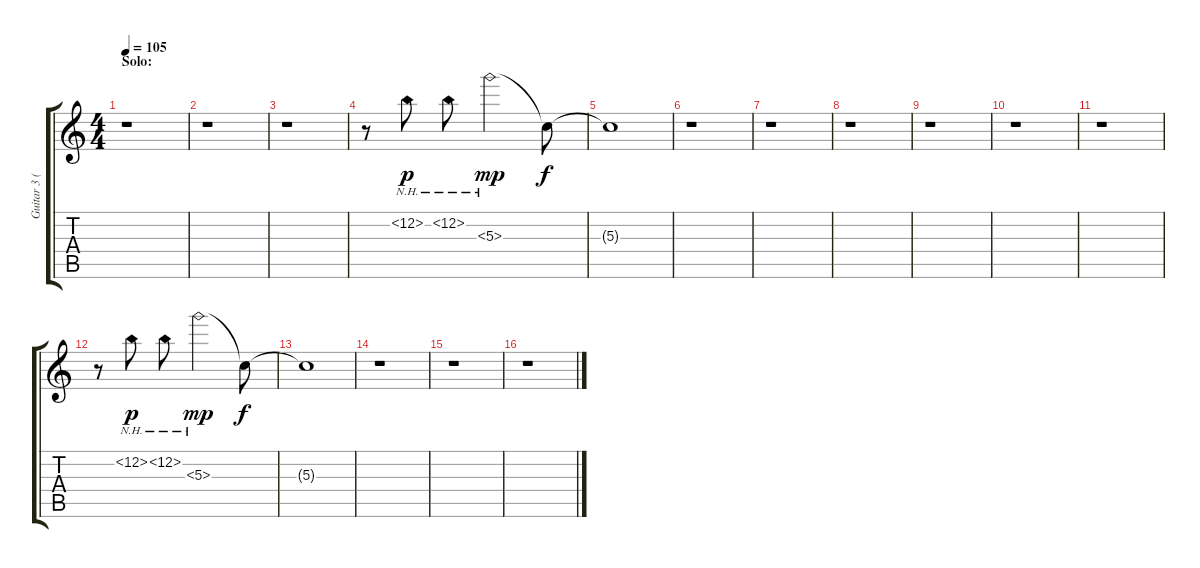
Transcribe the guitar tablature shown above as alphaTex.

\track ("Guitar 3 (Electric)" "Guitar 3 (") {instrument distortionguitar}
\staff {score tabs}
\tuning (E4 B3 G3 D3 A2 E2) {hide}
\ts (4 4)
\section ("" "Solo:")
\tempo 105
\clef g2
\ks c
r.1{dy f} |
r.1 |
r.1 |
r.8{volume 14} 12.2{nh}.8{dy p} 13.2{nh}.8 5.3{nh}.2{dy mp} 5.3{t}.8{dy f} |
5.3{t}.1 |
r.1{volume 10} |
r.1 |
r.1 |
r.1 |
r.1 |
r.1 |
r.8{volume 14} 12.2{nh}.8{dy p} 13.2{nh}.8 5.3{nh}.2{dy mp} 5.3{t}.8{dy f} |
5.3{t}.1 |
r.1{volume 10} |
r.1 |
r.1
